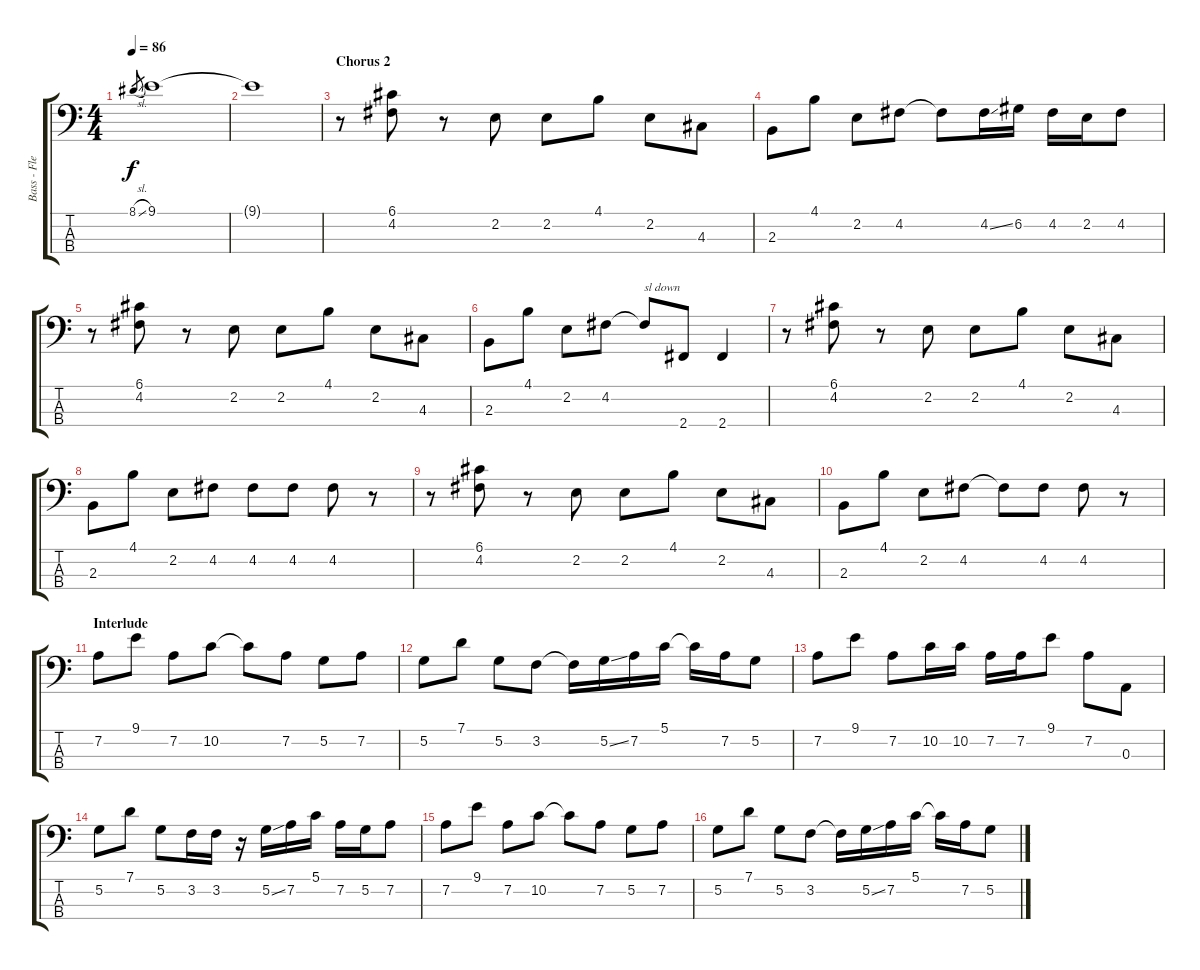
\track ("Bass - Flea" "Bass - Fle") {instrument electricbassfinger}
\staff {score tabs}
\tuning (G2 D2 A1 E1) {hide}
\ts (4 4)
\tempo 86
\clef f4
\ks c
8.1{sl}.8{gr dy f} 9.1.1 |
9.1{t}.1 |
\section ("" "Chorus 2")
r.8 (6.1 4.2).8 r.8 2.2.8 2.2.8 4.1.8 2.2.8 4.3.8 |
2.3.8 4.1.8 2.2.8 4.2.8 4.2{t}.8 4.2{ss}.16 6.2.16 4.2.16 2.2.16 4.2.8 |
r.8 (6.1 4.2).8 r.8 2.2.8 2.2.8 4.1.8 2.2.8 4.3.8 |
2.3.8 4.1.8 2.2.8 4.2.8 4.2{t}.8{txt "sl down"} 2.4.8 2.4.4 |
r.8 (6.1 4.2).8 r.8 2.2.8 2.2.8 4.1.8 2.2.8 4.3.8 |
2.3.8 4.1.8 2.2.8 4.2.8 4.2.8 4.2.8 4.2.8 r.8 |
r.8 (6.1 4.2).8 r.8 2.2.8 2.2.8 4.1.8 2.2.8 4.3.8 |
2.3.8 4.1.8 2.2.8 4.2.8 4.2{t}.8 4.2.8 4.2.8 r.8 |
\section ("" "Interlude")
7.2.8 9.1.8 7.2.8 10.2.8 10.2{t}.8 7.2.8 5.2.8 7.2.8 |
5.2.8 7.1.8 5.2.8 3.2.8 3.2{t}.16 5.2{ss}.16 7.2.16 5.1.16 5.1{t}.16 7.2.16 5.2.8 |
7.2.8 9.1.8 7.2.8 10.2.16 10.2.16 7.2.16 7.2.16 9.1.8 7.2.8 0.3.8 |
5.2.8 7.1.8 5.2.8 3.2.16 3.2.16 r.16 5.2{ss}.16 7.2.16 5.1.16 7.2.16 5.2.16 7.2.8 |
7.2.8 9.1.8 7.2.8 10.2.8 10.2{t}.8 7.2.8 5.2.8 7.2.8 |
5.2.8 7.1.8 5.2.8 3.2.8 3.2{t}.16 5.2{ss}.16 7.2.16 5.1.16 5.1{t}.16 7.2.16 5.2.8
